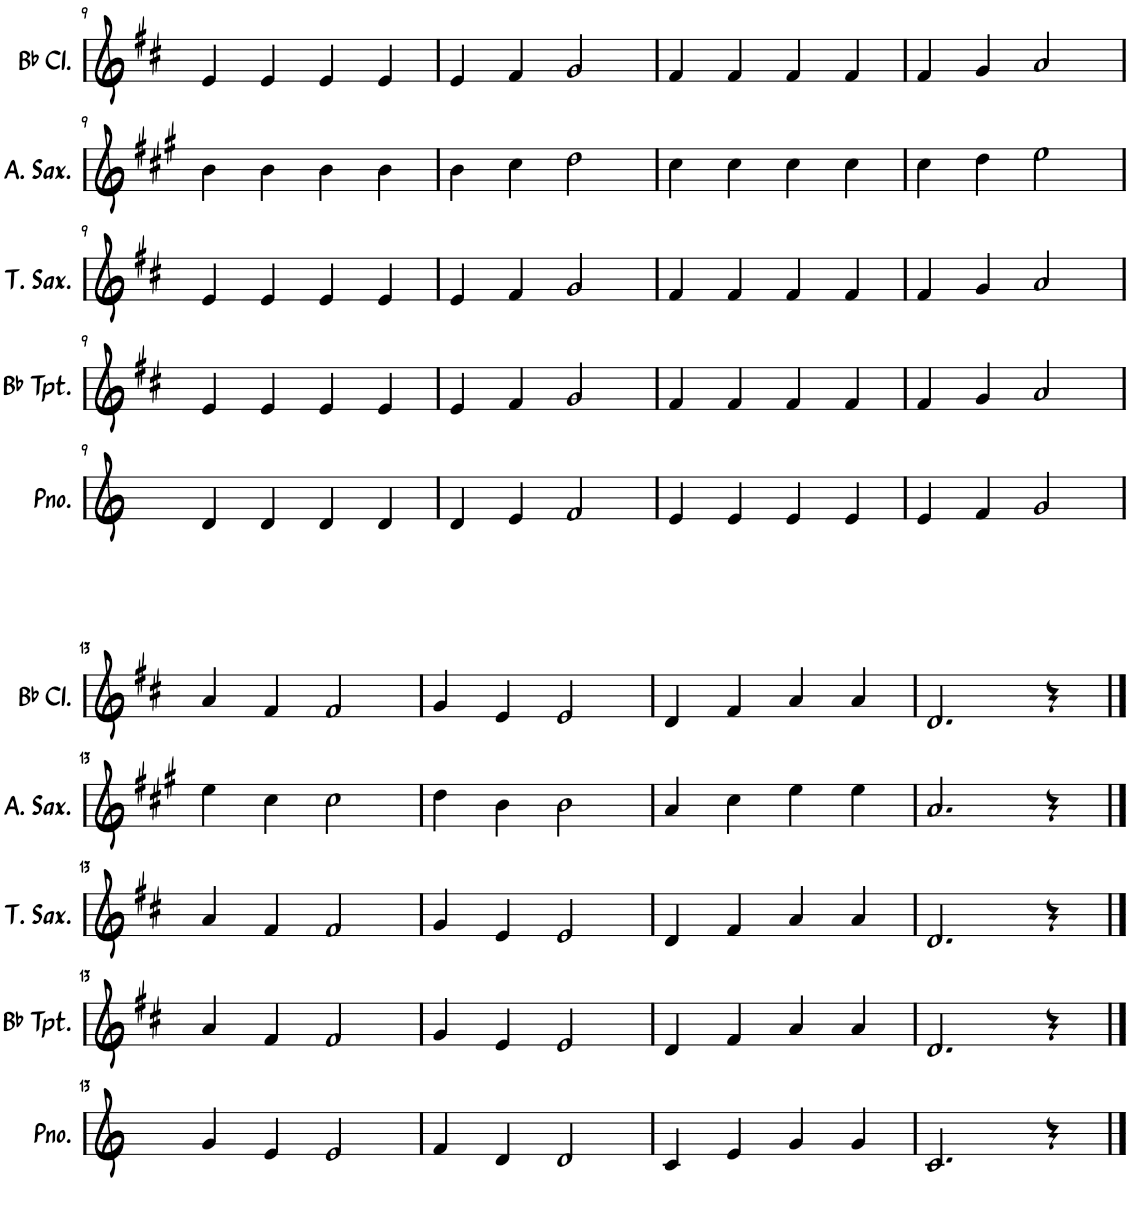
**kern	**kern	**kern	**kern	**kern
*part5	*part4	*part3	*part2	*part1
*staff5	*staff4	*staff3	*staff2	*staff1
*I"钢琴	*I"降B调小号	*I"次中音萨克斯	*I"中音萨克斯	*I"降B调单簧管
!!LO:PB:g=z
*clefG2	*clefG2	*clefG2	*clefG2	*clefG2
*	*Trd1c2	*Trd8c14	*Trd5c9	*Trd1c2
*k[]	*k[f#c#]	*k[f#c#]	*k[f#c#g#]	*k[f#c#]
*M4/4	*M4/4	*M4/4	*M4/4	*M4/4
=9	=9	=9	=9	=9
4d/	4e/	4e/	4b\	4e/
4d/	4e/	4e/	4b\	4e/
4d/	4e/	4e/	4b\	4e/
4d/	4e/	4e/	4b\	4e/
=10	=10	=10	=10	=10
4d/	4e/	4e/	4b\	4e/
4e/	4f#/	4f#/	4cc#\	4f#/
2f/	2g/	2g/	2dd\	2g/
=11	=11	=11	=11	=11
4e/	4f#/	4f#/	4cc#\	4f#/
4e/	4f#/	4f#/	4cc#\	4f#/
4e/	4f#/	4f#/	4cc#\	4f#/
4e/	4f#/	4f#/	4cc#\	4f#/
=12	=12	=12	=12	=12
4e/	4f#/	4f#/	4cc#\	4f#/
4f/	4g/	4g/	4dd\	4g/
2g/	2a/	2a/	2ee\	2a/
!!LO:LB:g=z
=13	=13	=13	=13	=13
4g/	4a/	4a/	4ee\	4a/
4e/	4f#/	4f#/	4cc#\	4f#/
2e/	2f#/	2f#/	2cc#\	2f#/
=14	=14	=14	=14	=14
4f/	4g/	4g/	4dd\	4g/
4d/	4e/	4e/	4b\	4e/
2d/	2e/	2e/	2b\	2e/
=15	=15	=15	=15	=15
4c/	4d/	4d/	4a/	4d/
4e/	4f#/	4f#/	4cc#\	4f#/
4g/	4a/	4a/	4ee\	4a/
4g/	4a/	4a/	4ee\	4a/
=16	=16	=16	=16	=16
2.c/	2.d/	2.d/	2.a/	2.d/
4r	4r	4r	4r	4r
==	==	==	==	==
*-	*-	*-	*-	*-
